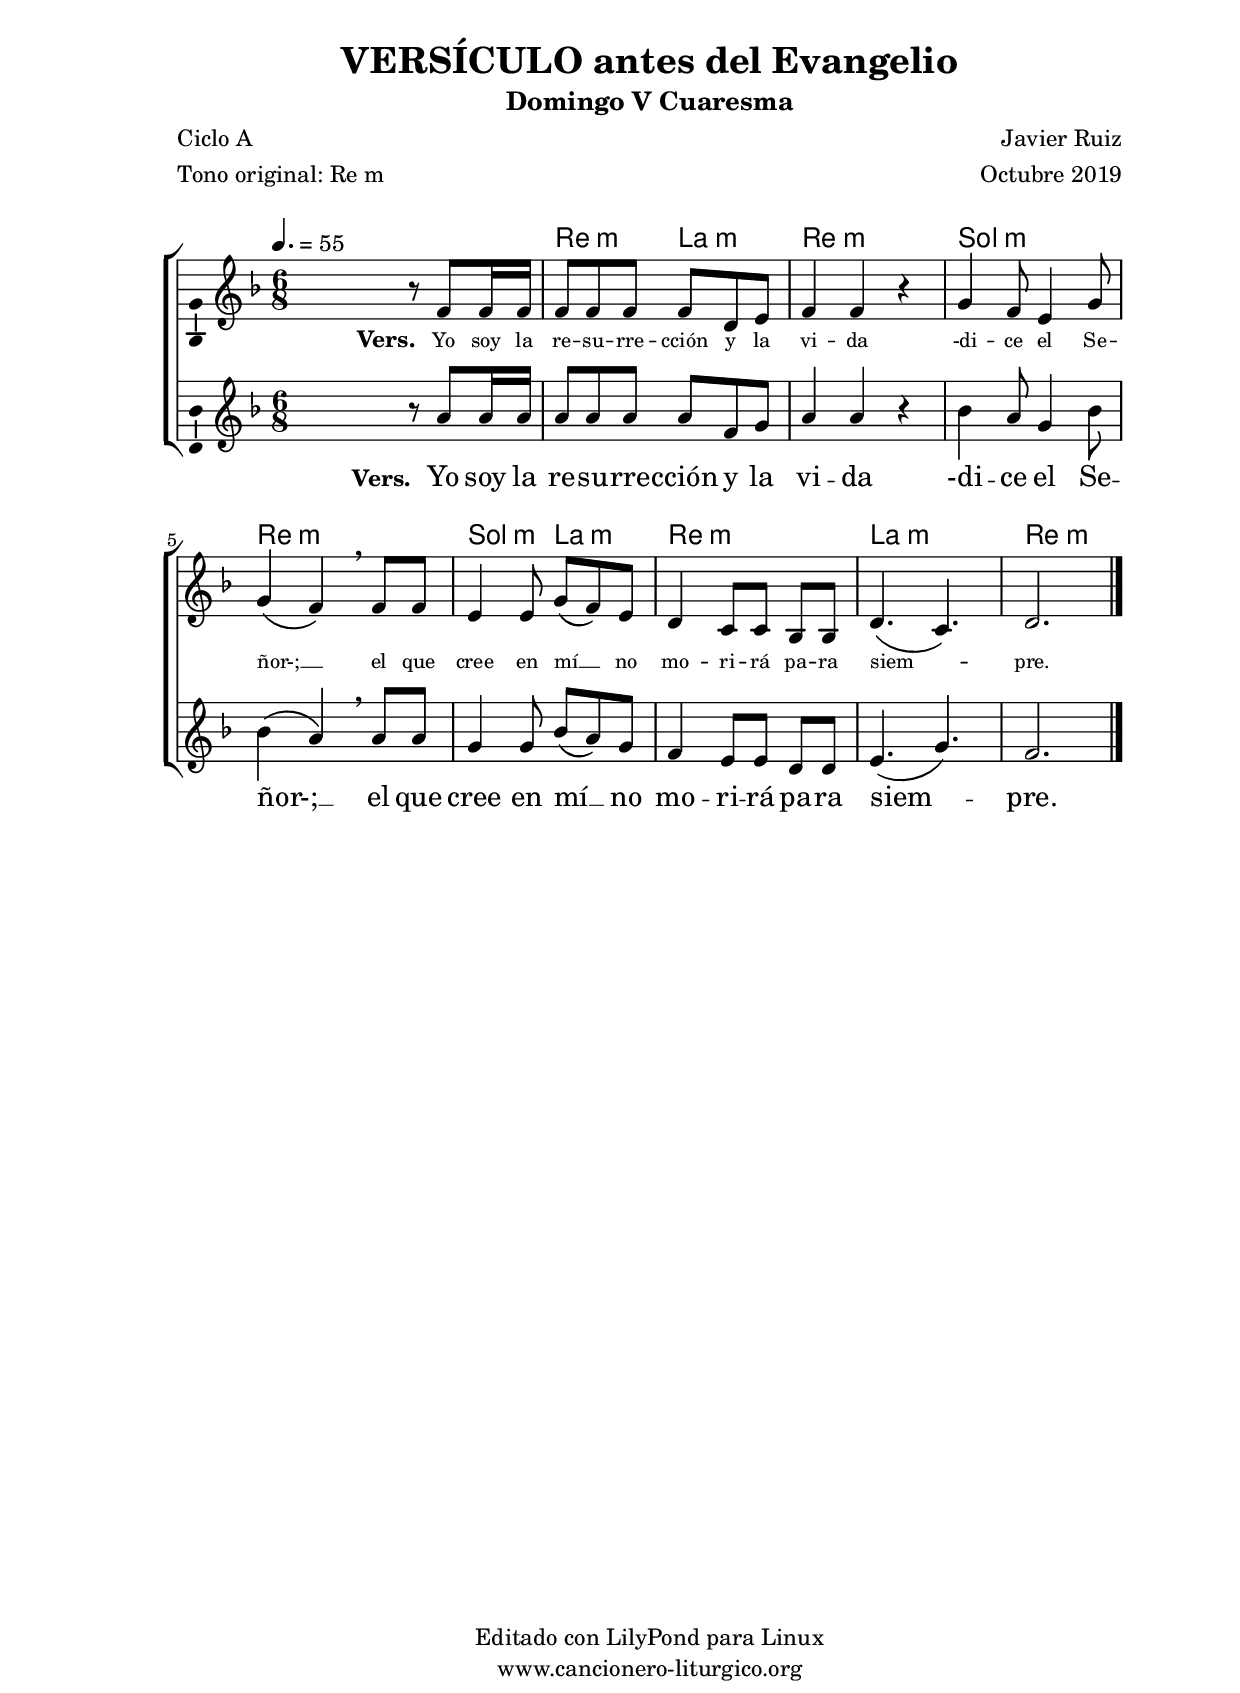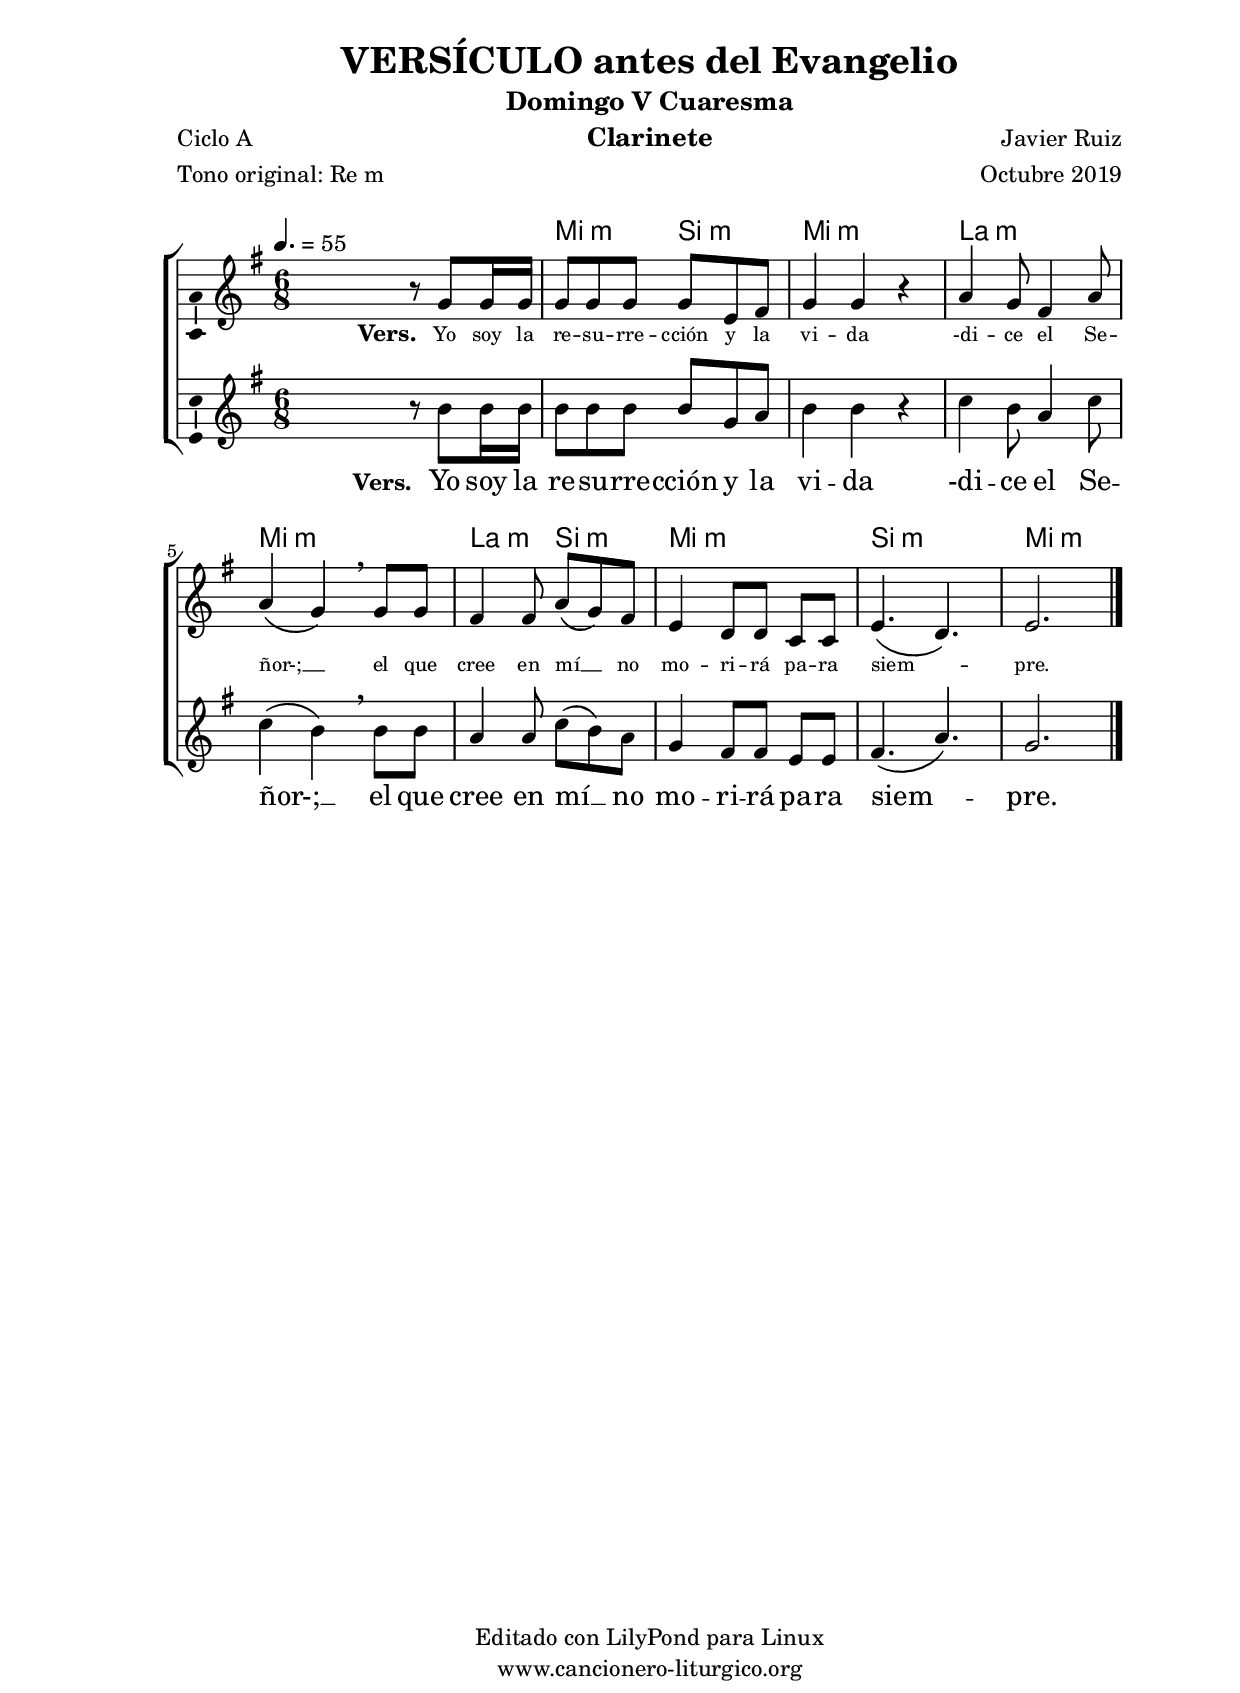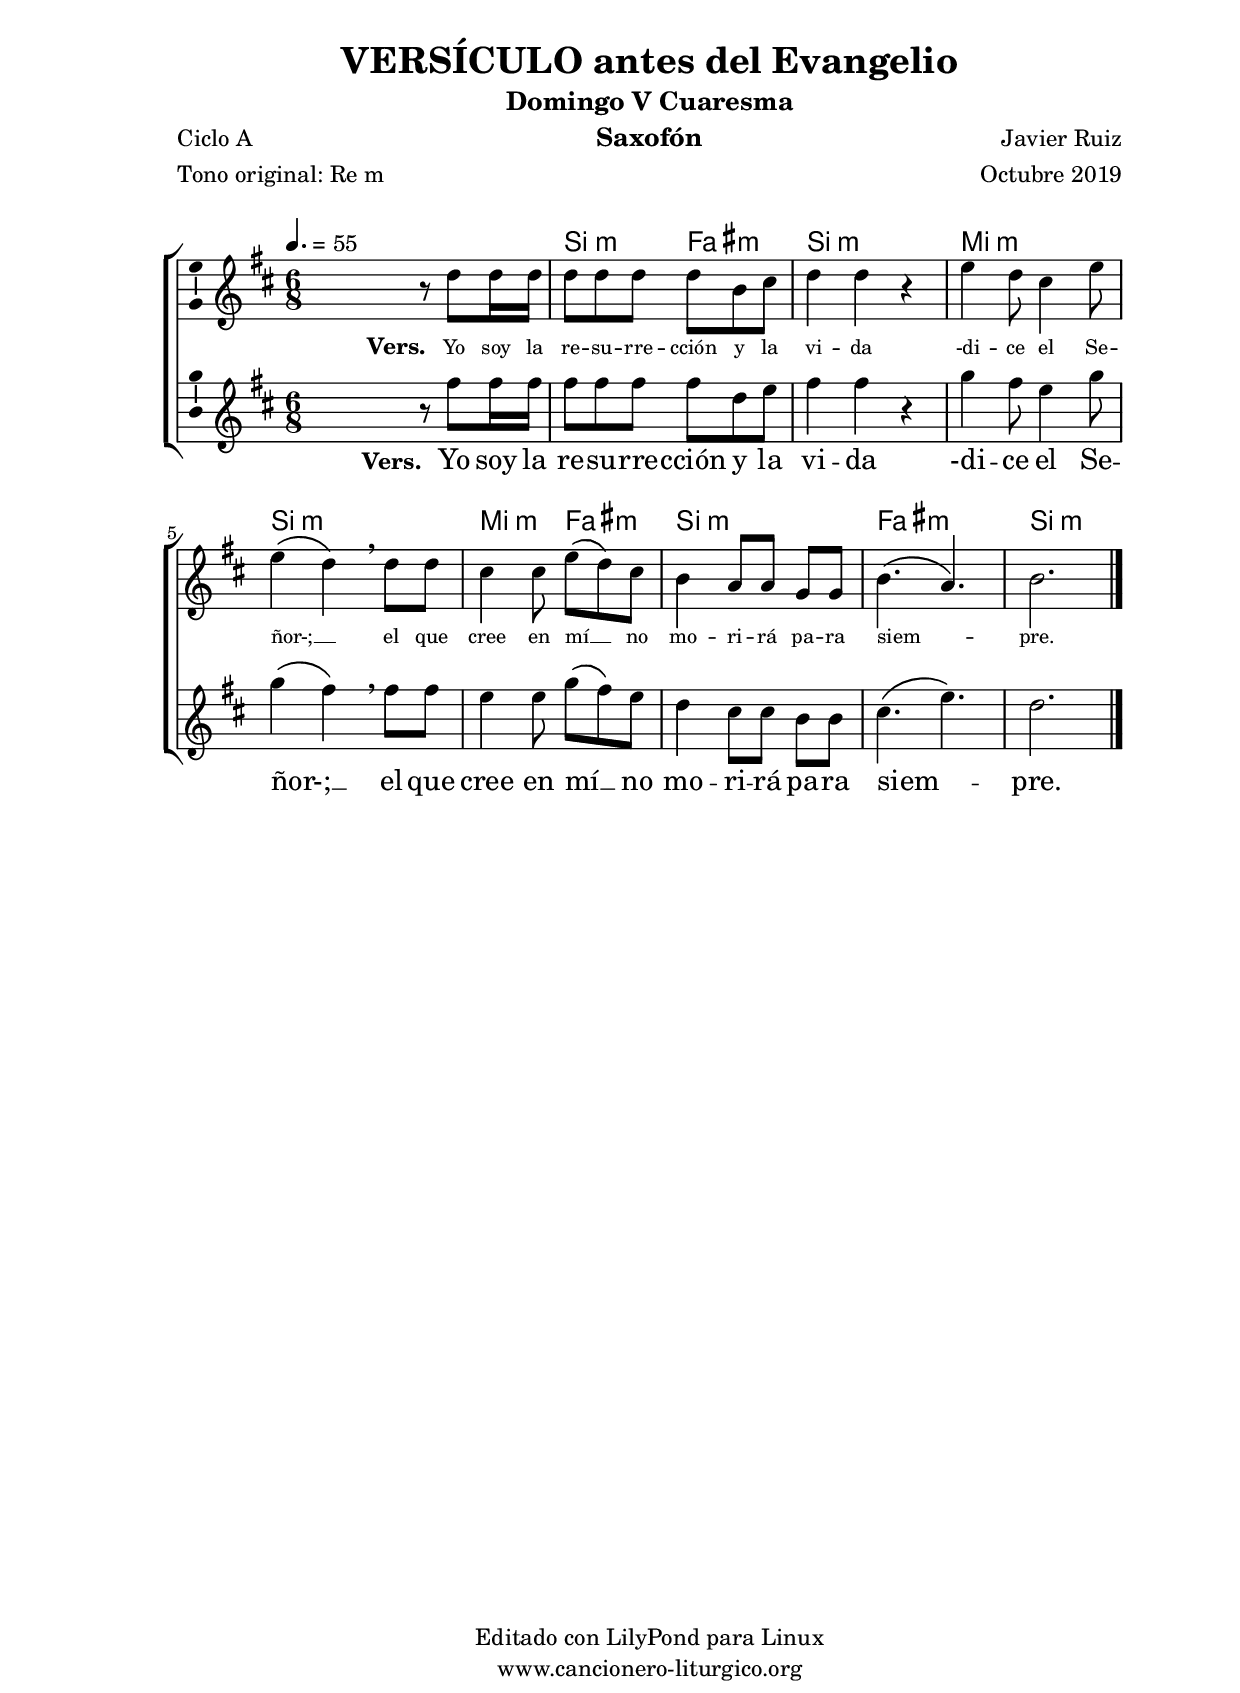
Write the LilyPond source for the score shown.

%
%para convertir .midi en .wav:
%timidity filename.midi -Ow -o finename.wav
%
%
%Para convertir de .wav a .mp3:
%lame -h -m j filename.wav
%
%
%para escuchar el midi:
%timidity nombrefichero.midi
%


%versión de lilypond para la que se ha escrito esta partitura:
\version "2.16.0"

	%Tamaño papel
	#(set-default-paper-size "a4")
	%Tamaño partitura
	#(set-global-staff-size 20)
	%No responde al pulsar sobre una nota
	#(ly:set-option 'point-and-click #f)

%parámetros del encabezamiento:
\header {
	title = "VERSÍCULO antes del Evangelio"
	subtitle = "Domingo V Cuaresma"
	composer = "Javier Ruiz"
	poet = "Ciclo A"
	meter = "Tono original: Re m"
	arranger = "Octubre 2019"
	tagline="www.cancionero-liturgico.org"
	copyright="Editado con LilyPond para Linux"
	}

%parámetros asociados al papel:
\paper  {
	oddHeaderMarkup = \markup {\fill-line { \on-the-fly #not-first-page \fromproperty #'header:title \on-the-fly #not-first-page \fromproperty #'header:composer }}
	evenHeaderMarkup = \markup {\fill-line { \fromproperty #'header:composer \fromproperty #'header:title }}
	#(set-paper-size "a4")
	print-page-number = ##f
	first-page-number = 1
	print-first-page-number = ##f
%	head-separation = 3.0 \cm
	top-margin = 1.5 \cm
%	top-margin = 2.0 \cm
%%%	bottom-margin = 0.5\cm
	bottom-margin = 0.2\cm
	left-margin = 3.0 \cm
	line-width = 16.0 \cm 
	indent = 0\mm
	interscoreline = 2.\mm
	between-system-space = 15\mm
%	para que las partituras no llenen la hoja:
	ragged-bottom = ##t
%	idem para la última hoja:
	ragged-last-bottom = ##f
%	para que las partituras llenen el ancho del papel:
	ragged-last = ##f
	after-title-space = 2.5 \cm
%page-count=2
system-count=2

	%Flexible Vertical Spacing
%	markup-markup-spacing =
%	#'((basic-distance . 15) (minimum-distance . 15) (padding . 3))
	markup-system-spacing =
	#'((basic-distance . 15) (minimum-distance . 15) (padding . 3))
	system-system-spacing =
	#'((basic-distance . 15) (minimum-distance . 15) (padding . 3))
	score-system-spacing =
	#'((basic-distance . 15) (minimum-distance . 15) (padding . 5))
%	top-system-spacing = % header
%	#'((basic-distance . 8) (minimum-distance . 0) (padding . 0))
%	top-markup-spacing =
%	#'((basic-distance . 20) (minimum-distance . 20) (padding . 0))
	last-bottom-spacing = % footer
	#'((basic-distance . 5) (minimum-distance . 5) (padding . 0))
%	score-markup-spacing =
%	#'((basic-distance . 16) (minimum-distance . 13) (padding . 0))

	}


%parámetros que afectan a toda la partitura:
global =  {
	%clave de sol (G):
	\clef G
	%armadura:
%	\transpose ees f
	\key d \minor
	\tempo 4.=55
	\set Score.tempoHideNote = ##f
	}


acordes = {
	\italianChords
	\chordmode {
%	\transpose ees f
{

s2.
d4.:m a:m d2.:m g:m d:m g4.:m a:m d2.:m a2.:m d2.:m

	}
	}
}


melodiatrompeta = 
%	\transpose ees f
{

	\relative c''{
	\time 6/8

s4. r4.
r2.
f4 a g8 f
e4. g
f2.
r2.
d4 f e8 d
c4. e
f2.

}
	\bar "|."
	}


melodiatres = 
%	\transpose ees f
{

	\relative c''{
	\time 6/8

s4 s8 r8 f,8 f16 f
f8 f f f d e
f4 f r4
g4 f8 e4 g8
g4 \(f\) \breathe f8 f
e4 e8 g \(f\) e
d4 c8 [c] \noBeam bes [bes]
d4. \(c\)
d2.

}

	\bar "|."
	}


melodiabajo = 
%	\transpose ees f
{

	%clave de fa (F):
	\clef F

	\relative c{
	\time 6/8

s4. r4 r8
d4 d8 a'4 a8
d,4 d e8 d
g4 g8 g f e
f4 e d
bes4 bes8 c4 c8
d4 d g8 f
e4 f8 g f e
d2.

}
	\bar "|."
	}


melodia = 
%	\transpose ees f
{

	\relative c'{
	\time 6/8

s4 s8 r8 a'8 a16 a
a8 a a a f g
a4 a r4
bes4 a8 g4 bes8
bes4 \(a\) \breathe a8 a
g4 g8 bes \(a\) g
f4 e8 [e] \noBeam d d
e4. \(g\)
f2.

}
	\bar "|."
	}


texto = \lyricmode {
\set stanza =#"Vers. " Yo soy la re -- su -- rre -- cción y la vi -- da -di -- ce el Se -- ñor-; __ _
el que cree en mí __ _ no mo -- ri -- rá pa -- ra siem -- _ pre.

	}

textotres = \lyricmode {
\override LyricText #'font-size = #-1
\set stanza =#"Vers. " Yo soy la re -- su -- rre -- cción y la vi -- da -di -- ce el Se -- ñor-; __ _
el que cree en mí __ _ no mo -- ri -- rá pa -- ra siem -- _ pre.

	}


acordesStaff = \context ChordNames = acordesStaff <<
	\set Staff.midiInstrument = #"choir aahs"
	\set Staff.midiMinimumVolume = #0.3
	\set Staff.midiMaximumVolume = #0.5
	\set chordChanges = ##f
	\acordes
	>>

voztrompetaStaff = \context Voice = voztrompetaStaff
<<
	\override Staff.StaffSymbol #'staff-space = #(magstep -0.35)
	\set Staff.midiInstrument = #"trumpet"
	\set Staff.midiMinimumVolume = #0.4
	\set Staff.midiMaximumVolume = #0.6
	\global
	\melodiatrompeta
	>>

voztresStaff = \context Voice = voztresStaff
\with {\consists "Ambitus_engraver"}
<<
%	\override Staff.StaffSymbol #'staff-space = #(magstep -0.35)
	\set Staff.midiInstrument = #"violin"
	\set Staff.midiMinimumVolume = #0.6
	\set Staff.midiMaximumVolume = #0.8
	\global
	\relative c' \melodiatres
	>>

vozStaff = \context Voice = vozStaff
\with {\consists "Ambitus_engraver"}
<<
%	\set Staff.instrumentName = ""
%	\set Staff.shortInstrumentName = ""
%	\set Staff.midiInstrument = #"clarinet"
%	\set Staff.midiInstrument = #"cello"
	\set Staff.midiInstrument = #"flute"
%	\set Staff.midiInstrument = #"electric guitar (jazz)"
%	\set Staff.midiInstrument = #"english horn"
%	\set Staff.midiInstrument = #"violin"
%	\set Staff.midiInstrument = #"glockenspiel"
	\set Staff.midiMinimumVolume = #0.8
	\set Staff.midiMaximumVolume = #1.0
	\global
	\melodia
	>>

vozbajoStaff = \context Voice = vozbajoStaff
<<
	\override Staff.StaffSymbol #'staff-space = #(magstep -0.35)
	\set Staff.midiInstrument = #"english horn"
	\set Staff.midiMinimumVolume = #0.6
	\set Staff.midiMaximumVolume = #0.8
	\global
	\melodiabajo
	>>

textoStaff = \context Lyrics = textoStaff <<
	\lyricsto vozStaff \texto
	>>

textotresStaff = \context Lyrics = textotresStaff <<
	\lyricsto voztresStaff \textotres
	>>


\book {
	\score {
		<<
		\context ChoirStaff {
%			\override StaffGroup.SystemStartBracket #'collapse-height = #1
%			\override Score.SystemStartBar #'collapse-height = #1
			<<
			\acordesStaff
%			\voztrompetaStaff
			\voztresStaff
			\textotresStaff
			\vozStaff
			\textoStaff
%			\vozbajoStaff
			>>
			}
		>>
		\layout {
	    		\context {
				\Lyrics
				\override LyricText #'font-size = #2
				}
	   		 \context {
				\Score
				\override StaffSymbol #'staff-space = #(magstep +3)
				}
			}
		}
	\score {
		\unfoldRepeats
		<<
		\context ChoirStaff {
			<<
			\acordesStaff
			\voztrompetaStaff
			\voztresStaff
			\vozStaff
			\vozbajoStaff
			>>
			}
		>>
		\midi {
	  		\context {
	  			\Score
				tempoWholesPerMinute = #(ly:make-moment 70 4)
				}
			}
		}
	}

%Partitura para clarinete
#(define output-suffix "C")
\book {
	\header{
		instrument = "Clarinete"
		}
	\score {
		<<
		\context ChoirStaff {
%			\override StaffGroup.SystemStartBracket #'collapse-height = #1
%			\override Score.SystemStartBar #'collapse-height = #1
\transpose c d
			<<
			\acordesStaff
%			\voztrompetaStaff
			\voztresStaff
			\textotresStaff
			\vozStaff
			\textoStaff
%			\vozbajoStaff
			>>
			}
		>>
		\layout {
	    		\context {
				\Lyrics
				\override LyricText #'font-size = #2
				}
	   		 \context {
				\Score
				\override StaffSymbol #'staff-space = #(magstep +3)
				}
			}
		}
	}

%Partitura para saxofón
#(define output-suffix "S")
\book {
	\header{
		instrument = "Saxofón"
		}
	\score {
		<<
		\context ChoirStaff {
%			\override StaffGroup.SystemStartBracket #'collapse-height = #1
%			\override Score.SystemStartBar #'collapse-height = #1
\transpose c a
			<<
			\acordesStaff
%			\voztrompetaStaff
			\voztresStaff
			\textotresStaff
			\vozStaff
			\textoStaff
%			\vozbajoStaff
			>>
			}
		>>
		\layout {
	    		\context {
				\Lyrics
				\override LyricText #'font-size = #2
				}
	   		 \context {
				\Score
				\override StaffSymbol #'staff-space = #(magstep +3)
				}
			}
		}
	}


